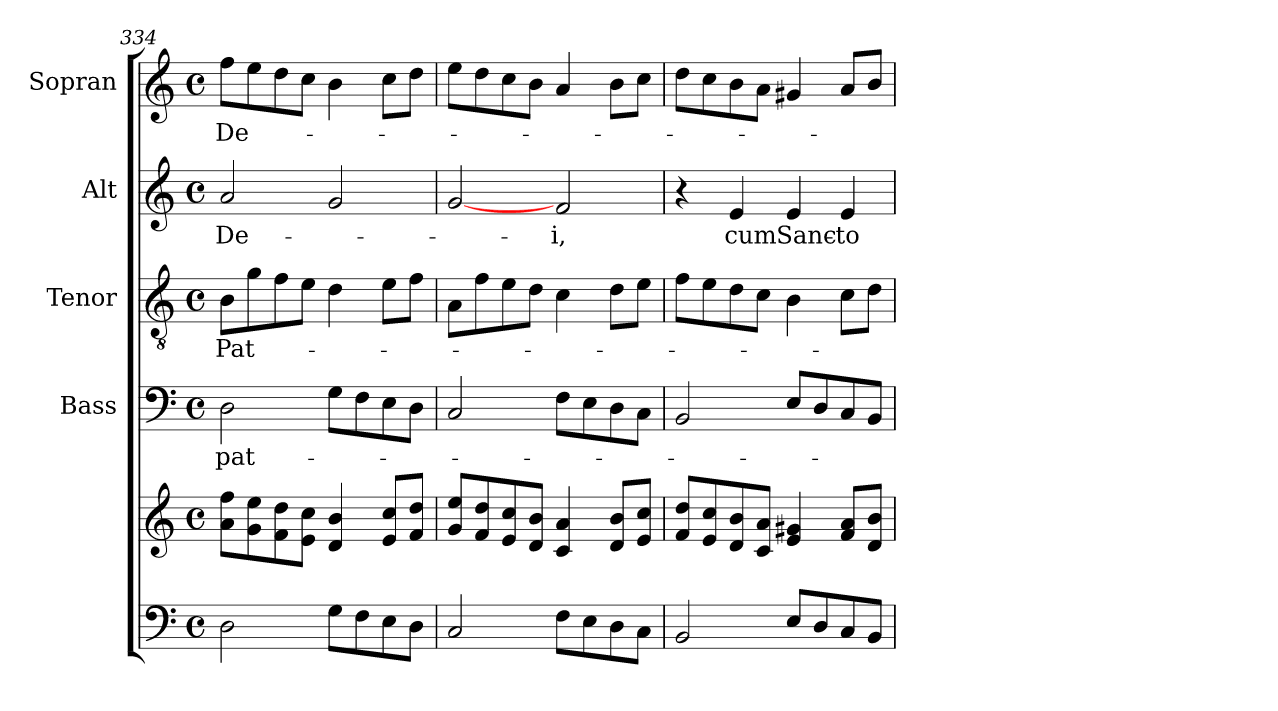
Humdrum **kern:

**kern	**kern	**kern	**text	**kern	**text	**kern	**text	**kern	**text
*part5	*part5	*part4	*part4	*part3	*part3	*part2	*part2	*part1	*part1
*staff6	*staff5	*staff4	*staff4	*staff3	*staff3	*staff2	*staff2	*staff1	*staff1
*	*	*I"Bass	*	*I"Tenor	*	*I"Alt	*	*I"Sopran	*
*	*	*I'B.	*	*I'T.	*	*I'A.	*	*I'S.	*
*clefF4	*clefG2	*clefF4	*	*clefGv2	*	*clefG2	*	*clefG2	*
*k[]	*k[]	*k[]	*	*k[]	*	*k[]	*	*k[]	*
*C:	*C:	*C:	*	*C:	*	*C:	*	*C:	*
*M4/4	*M4/4	*M4/4	*	*M4/4	*	*M4/4	*	*M4/4	*
*met(c)	*met(c)	*met(c)	*	*met(c)	*	*met(c)	*	*met(c)	*
=334	=334	=334	=334	=334	=334	=334	=334	=334	=334
!	!	!	!LO:LY:b	!	!LO:LY:b	!	!LO:LY:b	!	!LO:LY:b
2D\	8a\ 8ff\L	2D\	pat-	8B\L	Pat-	2a/	De-	8ff\L	De-
.	8g\ 8ee\	.	.	8g\	.	.	.	8ee\	.
.	8f\ 8dd\	.	.	8f\	.	.	.	8dd\	.
.	8e\ 8cc\J	.	.	8e\J	.	.	.	8cc\J	.
8G\L	4d/ 4b/	8G\L	.	4d\	.	2g/	.	4b\	.
8F\	.	8F\	.	.	.	.	.	.	.
8E\	8e/ 8cc/L	8E\	.	8e\L	.	.	.	8cc\L	.
8D\J	8f/ 8dd/J	8D\J	.	8f\J	.	.	.	8dd\J	.
!!LO:LB:g=z
=335	=335	=335	=335	=335	=335	=335	=335	=335	=335
2C/	8g/ 8ee/L	2C/	.	8A\L	.	[2g/	.	8ee\L	.
.	8f/ 8dd/	.	.	8f\	.	.	.	8dd\	.
.	8e/ 8cc/	.	.	8e\	.	.	.	8cc\	.
.	8d/ 8b/J	.	.	8d\J	.	.	.	8b\J	.
!	!	!	!	!	!	!	!LO:LY:b	!	!
8F\L	4c/ 4a/	8F\L	.	4c\	.	2f/	-i,	4a/	.
8E\	.	8E\	.	.	.	.	.	.	.
8D\	8d/ 8b/L	8D\	.	8d\L	.	.	.	8b\L	.
8C\J	8e/ 8cc/J	8C\J	.	8e\J	.	.	.	8cc\J	.
=336	=336	=336	=336	=336	=336	=336	=336	=336	=336
2BB/	8f/ 8dd/L	2BB/	.	8f\L	.	4r	.	8dd\L	.
.	8e/ 8cc/	.	.	8e\	.	.	.	8cc\	.
!	!	!	!	!	!	!	!LO:LY:b	!	!
.	8d/ 8b/	.	.	8d\	.	4e/	cum	8b\	.
.	8c/ 8a/J	.	.	8c\J	.	.	.	8a\J	.
!	!	!	!	!	!	!	!LO:LY:b	!	!
8E/L	4e/ 4g#X/	8E/L	.	4B\	.	4e/	Sanc-	4g#X/	.
8D/	.	8D/	.	.	.	.	.	.	.
!	!	!	!	!	!	!	!LO:LY:b	!	!
8C/	8f/ 8a/L	8C/	.	8c\L	.	4e/	-to	8a/L	.
8BB/J	8d/ 8b/J	8BB/J	.	8d\J	.	.	.	8b/J	.
=	=	=	=	=	=	=	=	=	=
*-	*-	*-	*-	*-	*-	*-	*-	*-	*-
